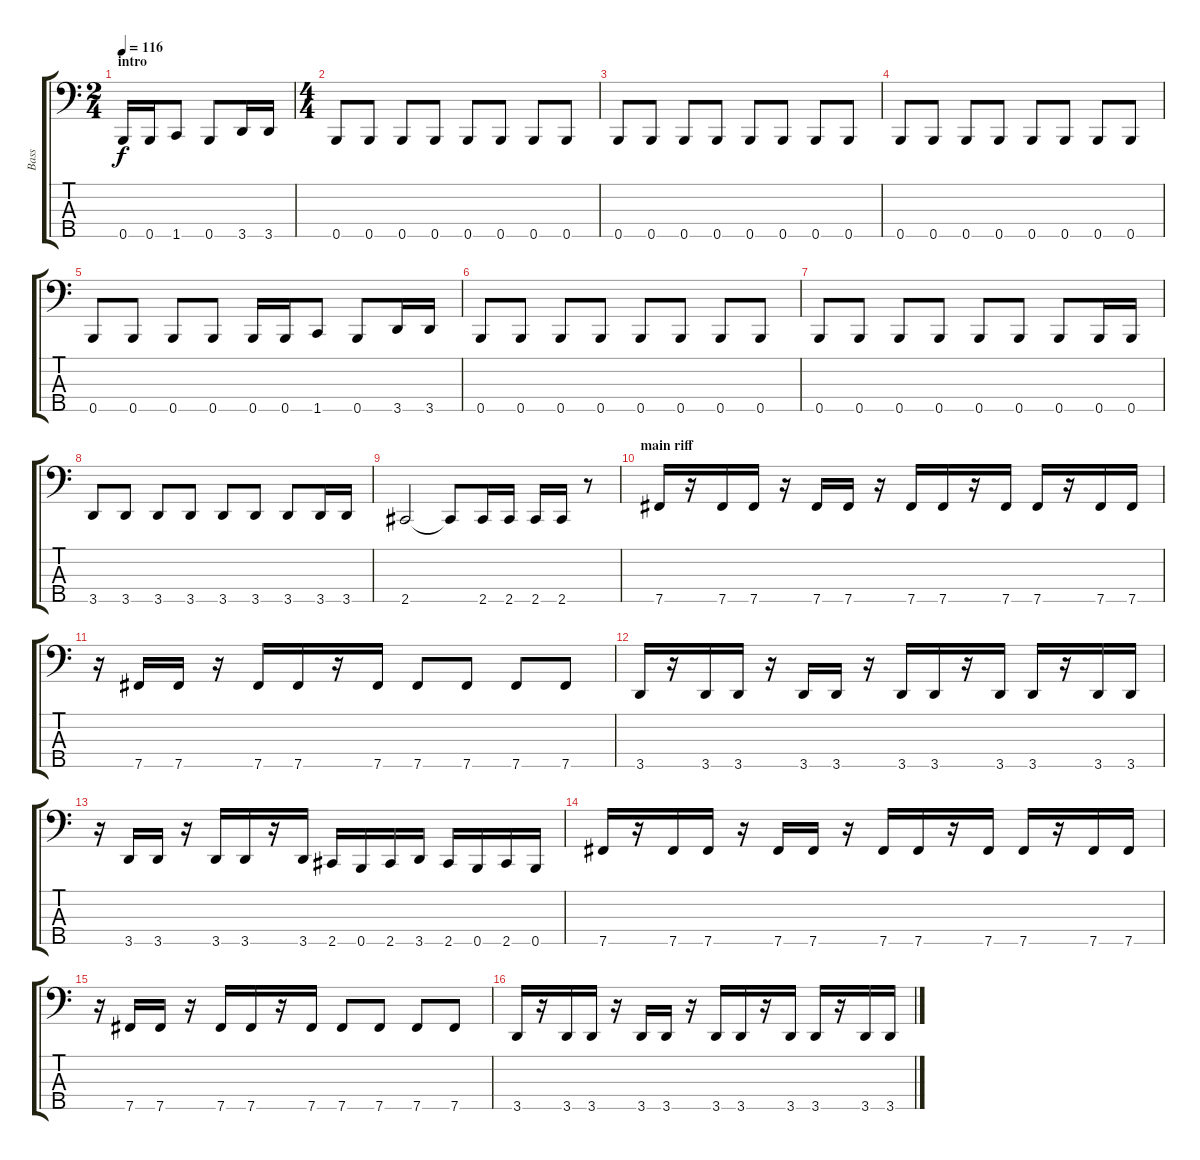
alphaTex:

\track ("Bass" "Bass") {instrument electricbassfinger}
\staff {score tabs}
\tuning (G2 D2 A1 E1 B0) {hide}
\ts (2 4)
\section ("" "intro")
\tempo 116
\clef f4
\ks c
0.5.16{dy f volume 16 instrument electricbassfinger} 0.5.16 1.5.8 0.5.8 3.5.16 3.5.16 |
\ts (4 4)
0.5.8 0.5.8 0.5.8 0.5.8 0.5.8 0.5.8 0.5.8 0.5.8 |
0.5.8 0.5.8 0.5.8 0.5.8 0.5.8 0.5.8 0.5.8 0.5.8 |
0.5.8 0.5.8 0.5.8 0.5.8 0.5.8 0.5.8 0.5.8 0.5.8 |
0.5.8 0.5.8 0.5.8 0.5.8 0.5.16 0.5.16 1.5.8 0.5.8 3.5.16 3.5.16 |
0.5.8 0.5.8 0.5.8 0.5.8 0.5.8 0.5.8 0.5.8 0.5.8 |
0.5.8 0.5.8 0.5.8 0.5.8 0.5.8 0.5.8 0.5.8 0.5.16 0.5.16 |
3.5.8 3.5.8 3.5.8 3.5.8 3.5.8 3.5.8 3.5.8 3.5.16 3.5.16 |
2.5.2 2.5{t}.8 2.5.16 2.5.16 2.5.16 2.5.16 r.8 |
\section ("" "main riff")
7.5.16 r.16 7.5.16 7.5.16 r.16 7.5.16 7.5.16 r.16 7.5.16 7.5.16 r.16 7.5.16 7.5.16 r.16 7.5.16 7.5.16 |
r.16 7.5.16 7.5.16 r.16 7.5.16 7.5.16 r.16 7.5.16 7.5.8 7.5.8 7.5.8 7.5.8 |
3.5.16 r.16 3.5.16 3.5.16 r.16 3.5.16 3.5.16 r.16 3.5.16 3.5.16 r.16 3.5.16 3.5.16 r.16 3.5.16 3.5.16 |
r.16 3.5.16 3.5.16 r.16 3.5.16 3.5.16 r.16 3.5.16 2.5.16 0.5.16 2.5.16 3.5.16 2.5.16 0.5.16 2.5.16 0.5.16 |
7.5.16 r.16 7.5.16 7.5.16 r.16 7.5.16 7.5.16 r.16 7.5.16 7.5.16 r.16 7.5.16 7.5.16 r.16 7.5.16 7.5.16 |
r.16 7.5.16 7.5.16 r.16 7.5.16 7.5.16 r.16 7.5.16 7.5.8 7.5.8 7.5.8 7.5.8 |
3.5.16 r.16 3.5.16 3.5.16 r.16 3.5.16 3.5.16 r.16 3.5.16 3.5.16 r.16 3.5.16 3.5.16 r.16 3.5.16 3.5.16
